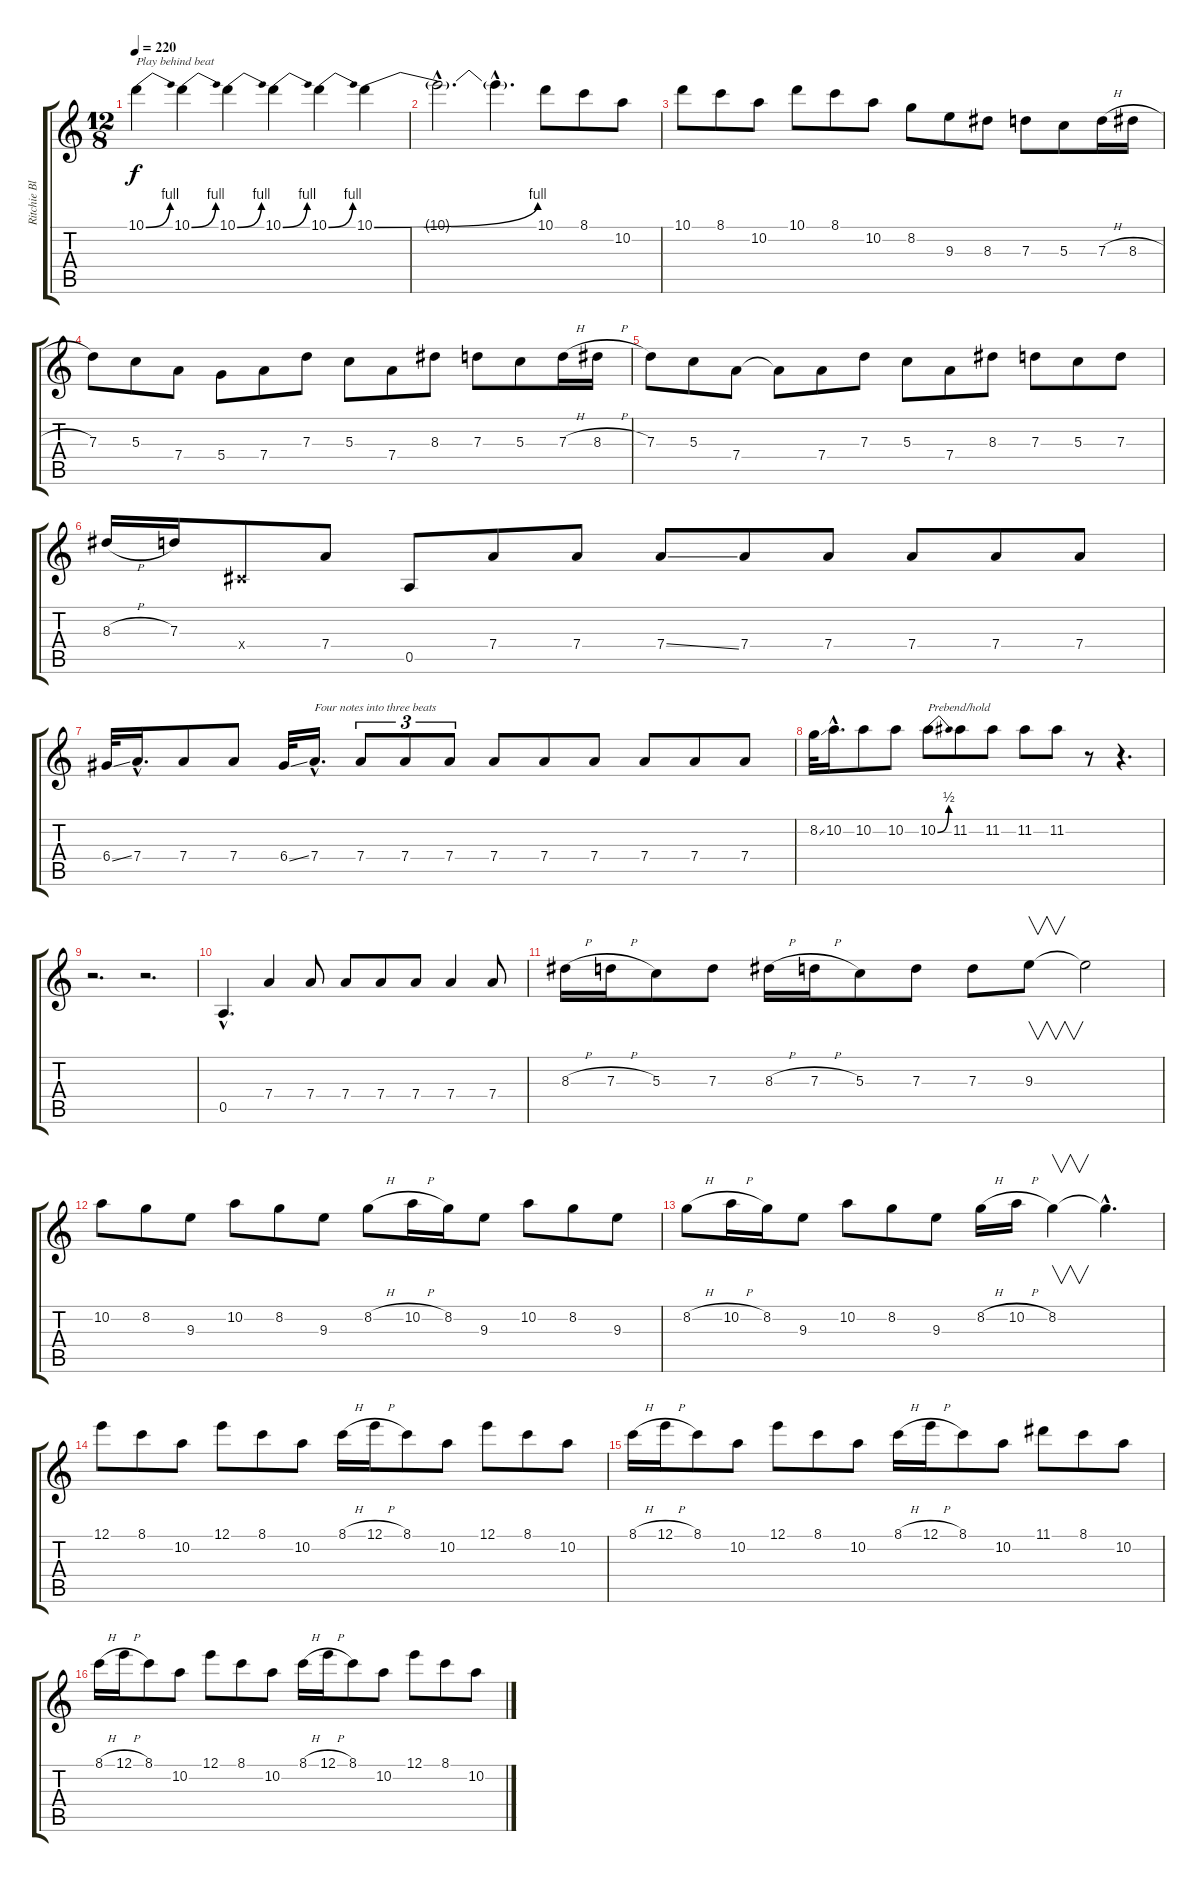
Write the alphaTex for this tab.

\track ("Ritchie Blackmore" "Ritchie Bl") {instrument overdrivenguitar}
\staff {score tabs}
\tuning (E4 B3 G3 D3 A2 E2) {hide}
\ts (12 8)
\tempo 220
\clef g2
\ks c
10.1{be (bend 0 0 60 4)}.4{txt "Play behind beat" dy f} 10.1{be (bend 0 0 60 4)}.4 10.1{be (bend 0 0 60 4)}.4 10.1{be (bend 0 0 60 4)}.4 10.1{be (bend 0 0 60 4)}.4 10.1{be (bend 0 0 60 4)}.4 |
10.1{hac t}.2{d} 10.1{hac t}.4{d} 10.1.8 8.1.8 10.2.8 |
10.1.8 8.1.8 10.2.8 10.1.8 8.1.8 10.2.8 8.2.8 9.3.8 8.3.8 7.3.8 5.3.8 7.3{h}.16 8.3{h}.16 |
7.3.8 5.3.8 7.4.8 5.4.8 7.4.8 7.3.8 5.3.8 7.4.8 8.3.8 7.3.8 5.3.8 7.3{h}.16 8.3{h}.16 |
7.3.8 5.3.8 7.4.8 7.4{t}.8 7.4.8 7.3.8 5.3.8 7.4.8 8.3.8 7.3.8 5.3.8 7.3.8 |
8.3{h}.16 7.3.16 -1.4{x}.8 7.4.8 0.5.8 7.4.8 7.4.8 7.4{ss}.8 7.4.8 7.4.8 7.4.8 7.4.8 7.4.8 |
6.4{ss}.32 7.4{hac}.16{d} 7.4.8 7.4.8 6.4{ss}.32 7.4{hac}.16{d txt "Four notes into three beats"} 7.4.8{tu (3 2)} 7.4.8{tu (3 2)} 7.4.8{tu (3 2)} 7.4.8 7.4.8 7.4.8 7.4.8 7.4.8 7.4.8 |
8.2{ss}.32 10.2{hac}.16{d} 10.2.8 10.2.8 10.2{be (bend 0 0 60 2)}.8{txt "Prebend/hold"} 11.2.8 11.2.8 11.2.8 11.2.8 r.8 r.4{d} |
r.2{d} r.2{d} |
0.5{hac}.4{d} 7.4.4 7.4.8 7.4.8 7.4.8 7.4.8 7.4.4 7.4.8 |
8.3{h}.16 7.3{h}.16 5.3.8 7.3.8 8.3{h}.16 7.3{h}.16 5.3.8 7.3.8 7.3.8 9.3.8{v} 9.3{t}.2 |
10.2.8 8.2.8 9.3.8 10.2.8 8.2.8 9.3.8 8.2{h}.8 10.2{h}.16 8.2.16 9.3.8 10.2.8 8.2.8 9.3.8 |
8.2{h}.8 10.2{h}.16 8.2.16 9.3.8 10.2.8 8.2.8 9.3.8 8.2{h}.16 10.2{h}.16 8.2.4{v} 8.2{hac t}.4{d} |
12.1.8 8.1.8 10.2.8 12.1.8 8.1.8 10.2.8 8.1{h}.16 12.1{h}.16 8.1.8 10.2.8 12.1.8 8.1.8 10.2.8 |
8.1{h}.16 12.1{h}.16 8.1.8 10.2.8 12.1.8 8.1.8 10.2.8 8.1{h}.16 12.1{h}.16 8.1.8 10.2.8 11.1.8 8.1.8 10.2.8 |
8.1{h}.16 12.1{h}.16 8.1.8 10.2.8 12.1.8 8.1.8 10.2.8 8.1{h}.16 12.1{h}.16 8.1.8 10.2.8 12.1.8 8.1.8 10.2.8
